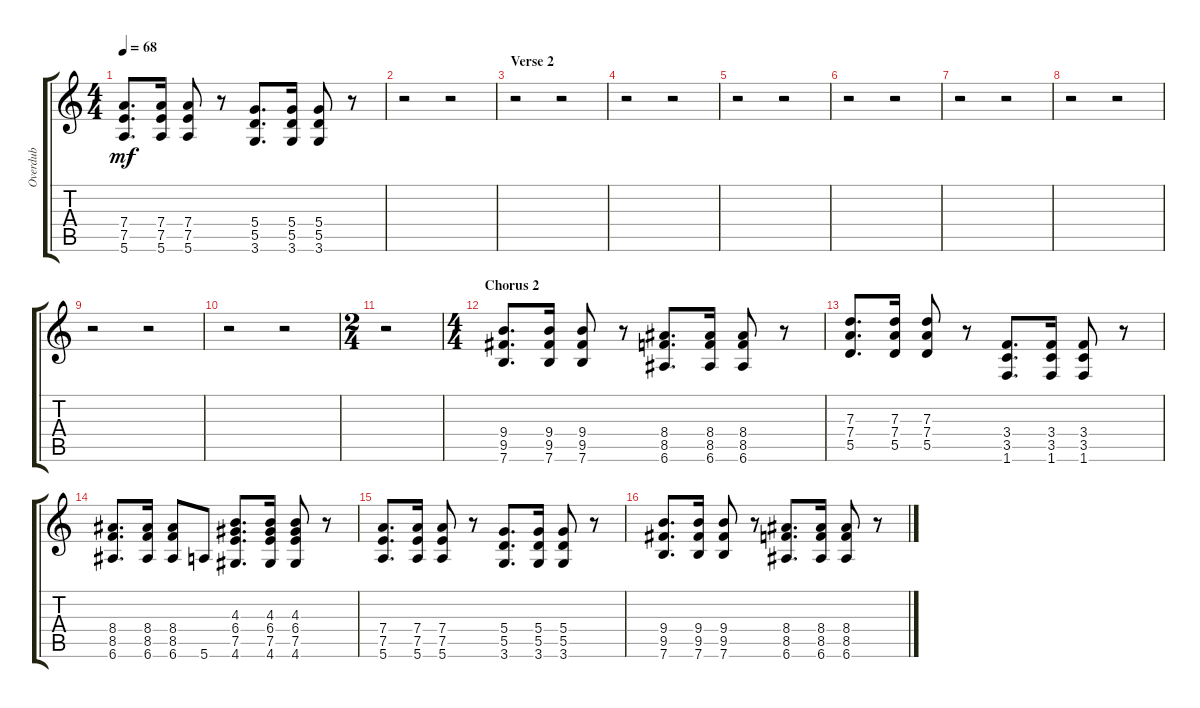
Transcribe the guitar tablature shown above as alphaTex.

\track ("Overdub" "Overdub") {instrument distortionguitar}
\staff {score tabs}
\tuning (E4 B3 G3 D3 A2 E2) {hide}
\ts (4 4)
\tempo 68
\clef g2
\ks c
(7.4 7.5 5.6).8{d dy mf} (7.4 7.5 5.6).16 (7.4 7.5 5.6).8 r.8 (5.4 5.5 3.6).8{d} (5.4 5.5 3.6).16 (5.4 5.5 3.6).8 r.8 |
r.2 r.2 |
\section ("" "Verse 2")
r.2 r.2 |
r.2 r.2 |
r.2 r.2 |
r.2 r.2 |
r.2 r.2 |
r.2 r.2 |
r.2 r.2 |
r.2 r.2 |
\ts (2 4)
r.2 |
\ts (4 4)
\section ("" "Chorus 2")
(9.4 9.5 7.6).8{d} (9.4 9.5 7.6).16 (9.4 9.5 7.6).8 r.8 (8.4 8.5 6.6).8{d} (8.4 8.5 6.6).16 (8.4 8.5 6.6).8 r.8 |
(7.3 7.4 5.5).8{d} (7.3 7.4 5.5).16 (7.3 7.4 5.5).8 r.8 (3.4 3.5 1.6).8{d} (3.4 3.5 1.6).16 (3.4 3.5 1.6).8 r.8 |
(8.4 8.5 6.6).8{d} (8.4 8.5 6.6).16 (8.4 8.5 6.6).8 5.6.8 (4.3 6.4 7.5 4.6).8{d} (4.3 6.4 7.5 4.6).16 (4.3 6.4 7.5 4.6).8 r.8 |
(7.4 7.5 5.6).8{d} (7.4 7.5 5.6).16 (7.4 7.5 5.6).8 r.8 (5.4 5.5 3.6).8{d} (5.4 5.5 3.6).16 (5.4 5.5 3.6).8 r.8 |
(9.4 9.5 7.6).8{d} (9.4 9.5 7.6).16 (9.4 9.5 7.6).8 r.8 (8.4 8.5 6.6).8{d} (8.4 8.5 6.6).16 (8.4 8.5 6.6).8 r.8
